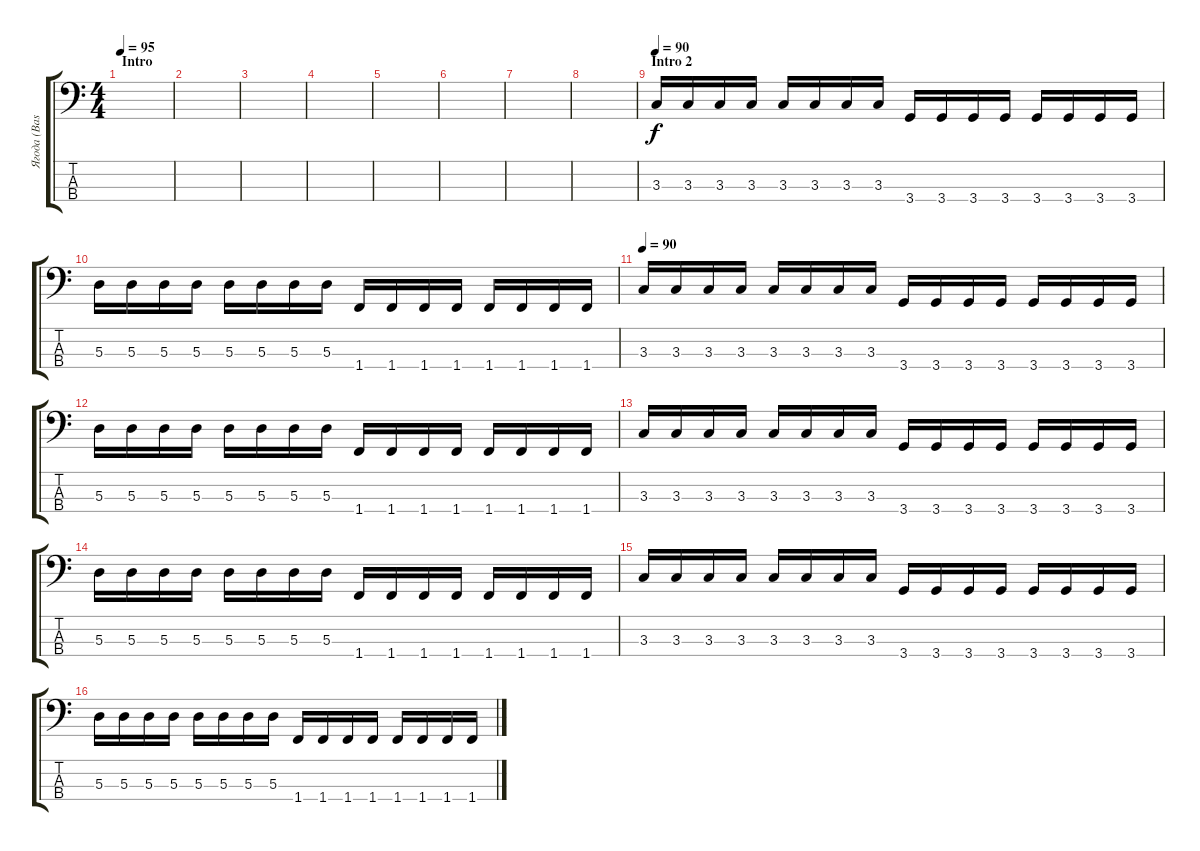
\track ("Ягода (Bass)" "Ягода (Bas") {instrument electricbassfinger}
\staff {score tabs}
\tuning (G2 D2 A1 E1) {hide}
\ts (4 4)
\section ("" "Intro")
\tempo 95
\clef f4
\ks c
|
|
|
|
|
|
|
|
\section ("" "Intro 2")
\tempo 90
3.3.16 3.3.16 3.3.16 3.3.16 3.3.16 3.3.16 3.3.16 3.3.16 3.4.16 3.4.16 3.4.16 3.4.16 3.4.16 3.4.16 3.4.16 3.4.16 |
5.3.16 5.3.16 5.3.16 5.3.16 5.3.16 5.3.16 5.3.16 5.3.16 1.4.16 1.4.16 1.4.16 1.4.16 1.4.16 1.4.16 1.4.16 1.4.16 |
\tempo 90
3.3.16 3.3.16 3.3.16 3.3.16 3.3.16 3.3.16 3.3.16 3.3.16 3.4.16 3.4.16 3.4.16 3.4.16 3.4.16 3.4.16 3.4.16 3.4.16 |
5.3.16 5.3.16 5.3.16 5.3.16 5.3.16 5.3.16 5.3.16 5.3.16 1.4.16 1.4.16 1.4.16 1.4.16 1.4.16 1.4.16 1.4.16 1.4.16 |
3.3.16 3.3.16 3.3.16 3.3.16 3.3.16 3.3.16 3.3.16 3.3.16 3.4.16 3.4.16 3.4.16 3.4.16 3.4.16 3.4.16 3.4.16 3.4.16 |
5.3.16 5.3.16 5.3.16 5.3.16 5.3.16 5.3.16 5.3.16 5.3.16 1.4.16 1.4.16 1.4.16 1.4.16 1.4.16 1.4.16 1.4.16 1.4.16 |
3.3.16 3.3.16 3.3.16 3.3.16 3.3.16 3.3.16 3.3.16 3.3.16 3.4.16 3.4.16 3.4.16 3.4.16 3.4.16 3.4.16 3.4.16 3.4.16 |
5.3.16 5.3.16 5.3.16 5.3.16 5.3.16 5.3.16 5.3.16 5.3.16 1.4.16 1.4.16 1.4.16 1.4.16 1.4.16 1.4.16 1.4.16 1.4.16
